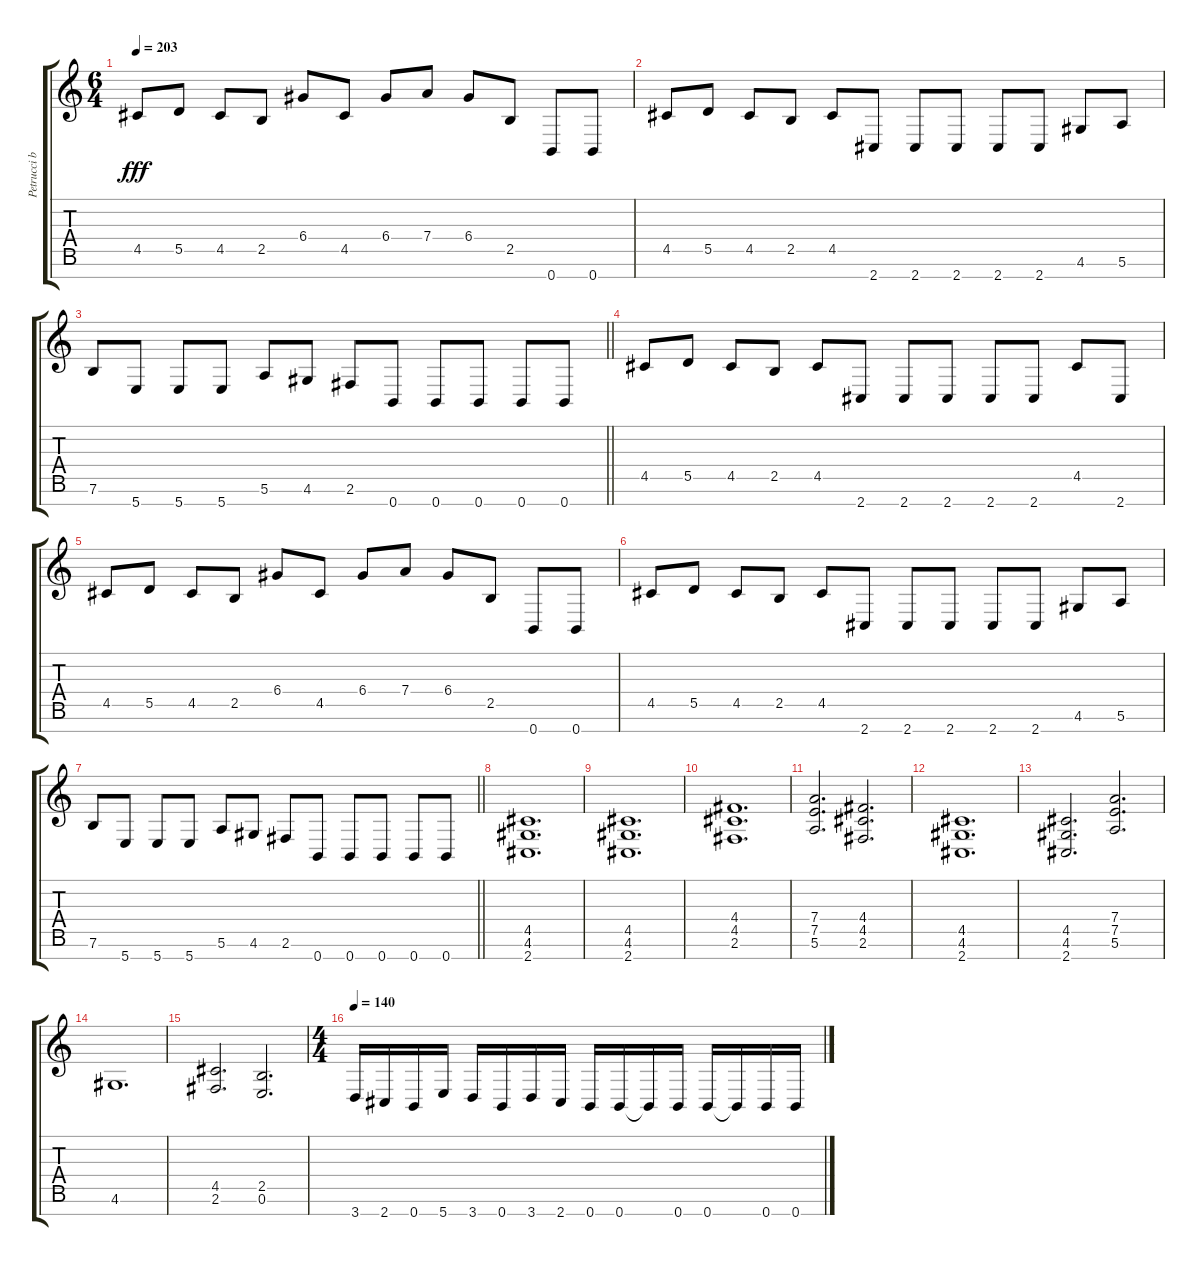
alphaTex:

\track ("Petrucci base 1" "Petrucci b") {instrument distortionguitar}
\staff {score tabs}
\tuning (E4 B3 G3 D3 A2 E2 B1) {hide}
\ts (6 4)
\tempo 203
\clef g2
\ks c
4.5.8{dy fff} 5.5.8 4.5.8 2.5.8 6.4.8 4.5.8 6.4.8 7.4.8 6.4.8 2.5.8 0.7.8 0.7.8 |
4.5.8 5.5.8 4.5.8 2.5.8 4.5.8 2.7.8 2.7.8 2.7.8 2.7.8 2.7.8 4.6.8 5.6.8 |
\barLineRight lightlight
7.6.8 5.7.8 5.7.8 5.7.8 5.6.8 4.6.8 2.6.8 0.7.8 0.7.8 0.7.8 0.7.8 0.7.8 |
4.5.8 5.5.8 4.5.8 2.5.8 4.5.8 2.7.8 2.7.8 2.7.8 2.7.8 2.7.8 4.5.8 2.7.8 |
4.5.8 5.5.8 4.5.8 2.5.8 6.4.8 4.5.8 6.4.8 7.4.8 6.4.8 2.5.8 0.7.8 0.7.8 |
4.5.8 5.5.8 4.5.8 2.5.8 4.5.8 2.7.8 2.7.8 2.7.8 2.7.8 2.7.8 4.6.8 5.6.8 |
\barLineRight lightlight
7.6.8 5.7.8 5.7.8 5.7.8 5.6.8 4.6.8 2.6.8 0.7.8 0.7.8 0.7.8 0.7.8 0.7.8 |
(4.5 4.6 2.7).1{d volume 13} |
(4.5 4.6 2.7).1{d} |
(4.4 4.5 2.6).1{d} |
(7.4 7.5 5.6).2{d} (4.4 4.5 2.6).2{d} |
(4.5 4.6 2.7).1{d} |
(4.5 4.6 2.7).2{d} (7.4 7.5 5.6).2{d} |
4.6.1{d} |
(4.5 2.6).2{d} (2.5 0.6).2{d} |
\ts (4 4)
\tempo 140
3.7.16{volume 16} 2.7.16 0.7.16 5.7.16 3.7.16 0.7.16 3.7.16 2.7.16 0.7.16 0.7.16 0.7{t}.16 0.7.16 0.7.16 0.7{t}.16 0.7.16 0.7.16
